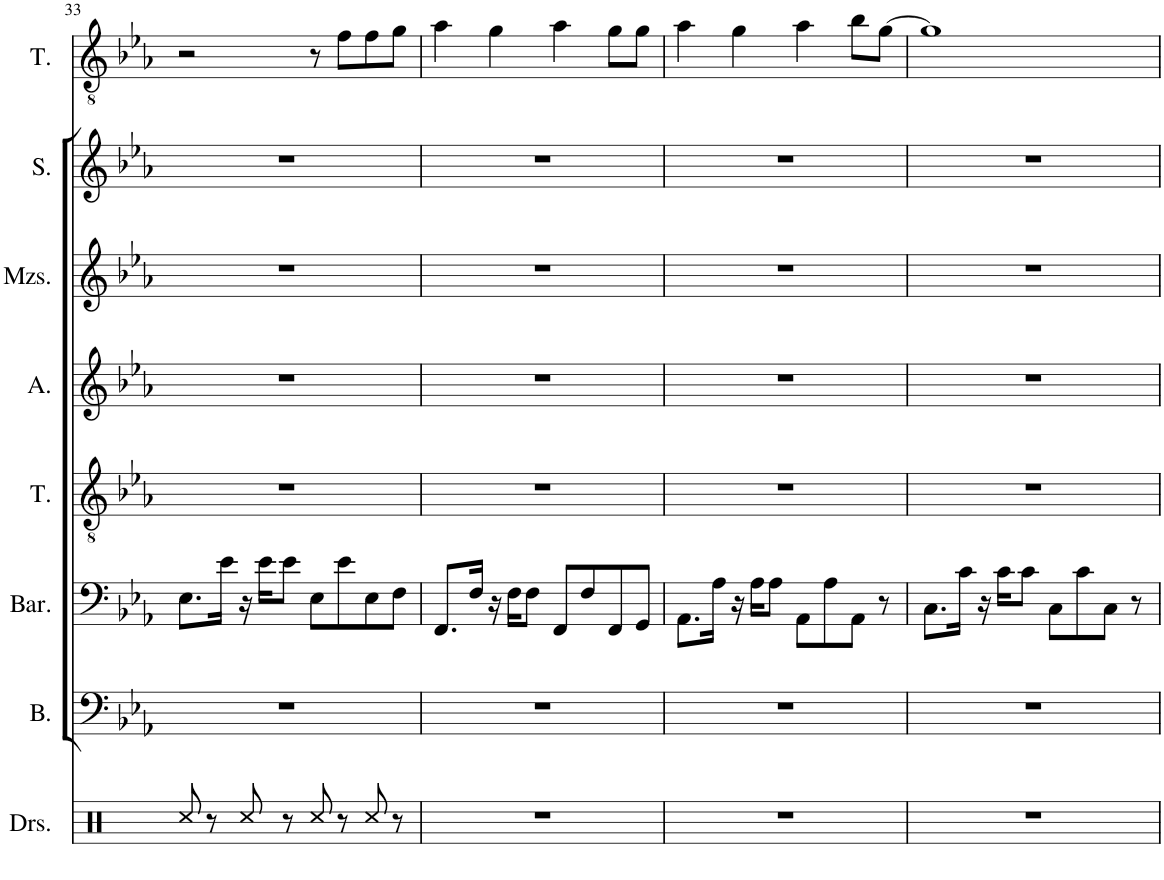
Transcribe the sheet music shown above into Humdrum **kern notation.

**kern	**kern	**kern	**kern	**kern	**kern	**kern	**kern
*part8	*part7	*part6	*part5	*part4	*part3	*part2	*part1
*staff8	*staff7	*staff6	*staff5	*staff4	*staff3	*staff2	*staff1
*I"Drumset	*I"Bass	*I"Baritone	*I"Tenor	*I"Alto	*I"Mezzo-soprano	*I"Soprano	*I"Tenor
*I'Drs.	*I'B.	*I'Bar.	*I'T.	*I'A.	*I'Mzs.	*I'S.	*I'T.
!!LO:PB:g=z
*clefX	*clefF4	*clefF4	*clefGv2	*clefG2	*clefG2	*clefG2	*clefGv2
*k[]	*k[b-e-a-]	*k[b-e-a-]	*k[b-e-a-]	*k[b-e-a-]	*k[b-e-a-]	*k[b-e-a-]	*k[b-e-a-]
*M4/4	*M4/4	*M4/4	*M4/4	*M4/4	*M4/4	*M4/4	*M4/4
=33	=33	=33	=33	=33	=33	=33	=33
8Rcc/	1r	8.E-\L	1r	1r	1r	1r	2r
8r	.	.	.	.	.	.	.
.	.	16e-\Jk	.	.	.	.	.
8Rcc/	.	16r	.	.	.	.	.
.	.	16e-\KL	.	.	.	.	.
8r	.	8e-\J	.	.	.	.	.
8Rcc/	.	8E-\L	.	.	.	.	8r
8r	.	8e-\	.	.	.	.	8f\L
8Rcc/	.	8E-\	.	.	.	.	8f\
8r	.	8F\J	.	.	.	.	8g\J
=34	=34	=34	=34	=34	=34	=34	=34
1r	1r	8.FF/L	1r	1r	1r	1r	4a-\
.	.	16F/Jk	.	.	.	.	.
.	.	16r	.	.	.	.	4g\
.	.	16F\KL	.	.	.	.	.
.	.	8F\J	.	.	.	.	.
.	.	8FF/L	.	.	.	.	4a-\
.	.	8F/	.	.	.	.	.
.	.	8FF/	.	.	.	.	8g\L
.	.	8GG/J	.	.	.	.	8g\J
=35	=35	=35	=35	=35	=35	=35	=35
1r	1r	8.AA-\L	1r	1r	1r	1r	4a-\
.	.	16A-\Jk	.	.	.	.	.
.	.	16r	.	.	.	.	4g\
.	.	16A-\KL	.	.	.	.	.
.	.	8A-\J	.	.	.	.	.
.	.	8AA-\L	.	.	.	.	4a-\
.	.	8A-\	.	.	.	.	.
.	.	8AA-\J	.	.	.	.	8b-\L
.	.	8r	.	.	.	.	[8g\J
=36	=36	=36	=36	=36	=36	=36	=36
1r	1r	8.C\L	1r	1r	1r	1r	1g]
.	.	16c\Jk	.	.	.	.	.
.	.	16r	.	.	.	.	.
.	.	16c\KL	.	.	.	.	.
.	.	8c\J	.	.	.	.	.
.	.	8C\L	.	.	.	.	.
.	.	8c\	.	.	.	.	.
.	.	8C\J	.	.	.	.	.
.	.	8r	.	.	.	.	.
=	=	=	=	=	=	=	=
*-	*-	*-	*-	*-	*-	*-	*-
